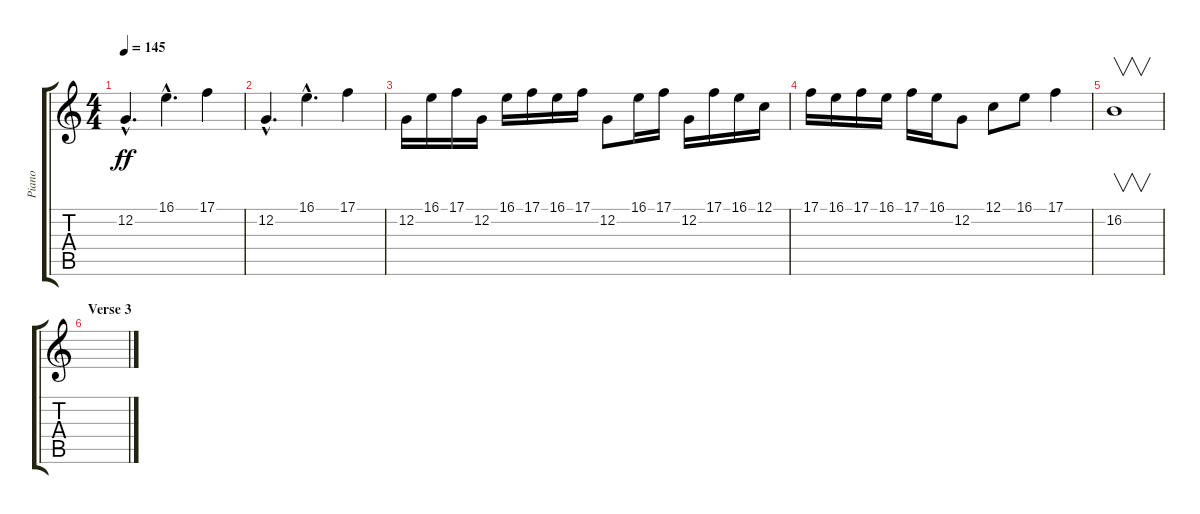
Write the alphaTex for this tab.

\track ("Piano" "Piano") {instrument brightacousticpiano}
\staff {score tabs}
\tuning (C4 G3 Eb3 Bb2 F2 C2) {hide}
\ts (4 4)
\tempo 145
\clef g2
\ks c
12.2{hac}.4{d dy ff} 16.1{hac}.4{d} 17.1.4 |
12.2{hac}.4{d} 16.1{hac}.4{d} 17.1.4 |
12.2.16 16.1.16 17.1.16 12.2.16 16.1.16 17.1.16 16.1.16 17.1.16 12.2.8 16.1.16 17.1.16 12.2.16 17.1.16 16.1.16 12.1.16 |
17.1.16 16.1.16 17.1.16 16.1.16 17.1.16 16.1.16 12.2.8 12.1.8 16.1.8 17.1.4 |
16.2.1{v} |
\section ("" "Verse 3")
